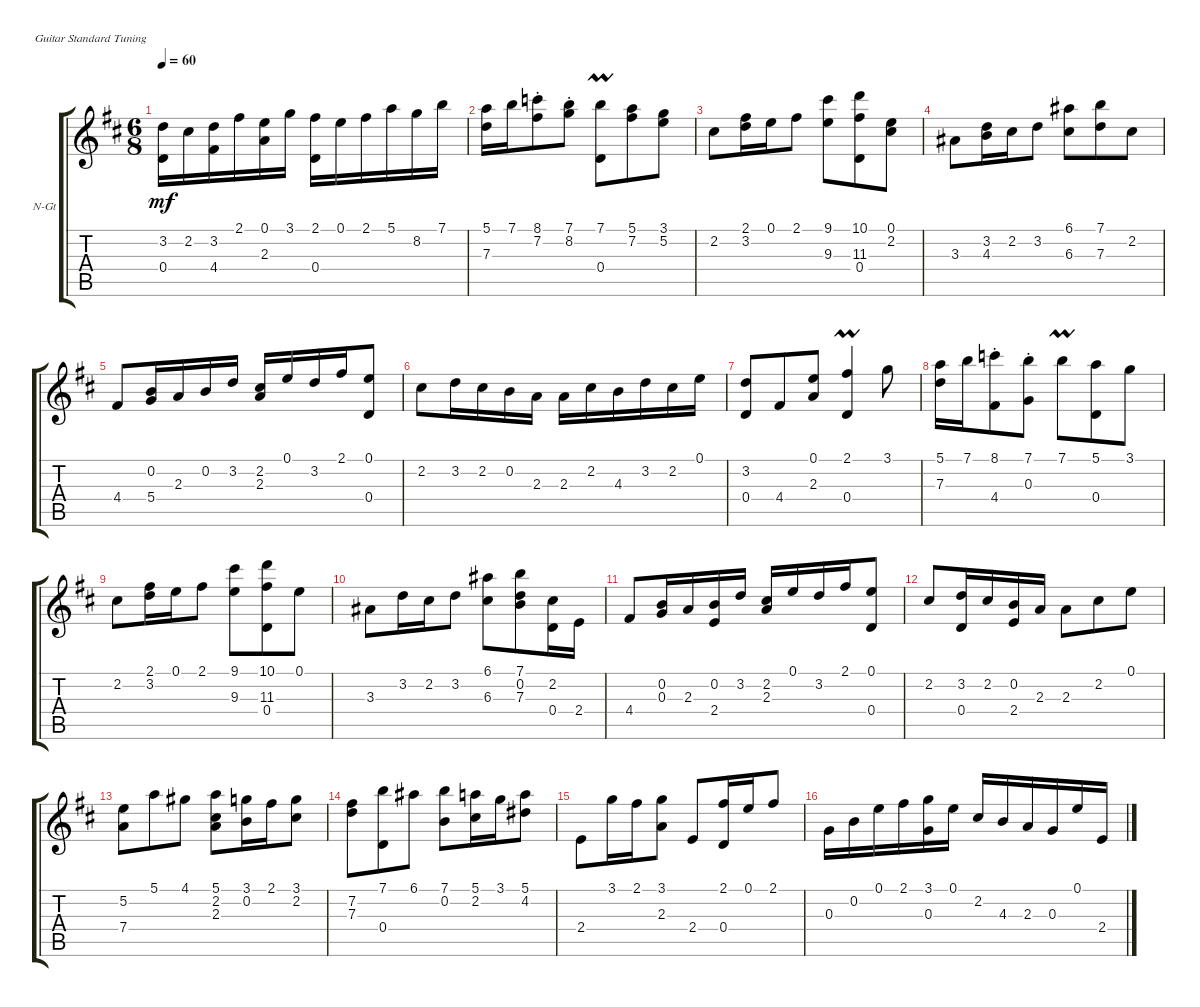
\defaultSystemsLayout 4
\bracketExtendMode groupsimilarinstruments
\firstSystemTrackNameOrientation horizontal
\otherSystemsTrackNameOrientation horizontal
\track ("Nylon Guitar" "N-Gt") {instrument acousticguitarnylon}
\staff {score tabs}
\tuning (E4 B3 G3 D3 A2 E2)
\ts (6 8)
\tempo 60
\clef g2
\ks d
(0.4 3.2).16{dy mf instrument acousticguitarnylon} 2.2.16 (3.2 4.4).16 2.1.16 (0.1 2.3).16 3.1.16 (2.1 0.4).16 0.1.16 2.1.16 5.1.16 8.2.16 7.1.16 |
(5.1 7.3).16 7.1.16 (8.1{st} 7.2).8 (7.1{st} 8.2).8 (7.1{umordent} 0.4).8 (5.1 7.2).8 (3.1 5.2).8 |
2.2.8 (3.2 2.1).16 0.1.16 2.1.8 (9.1 9.3).8 (10.1 11.3 0.4).8 (2.2 0.1).8 |
3.3.8 (4.3 3.2).16 2.2.16 3.2.8 (6.1 6.3).8 (7.3 7.1).8 2.2.8 |
4.4.8 (5.4 0.2).16 2.3.16 0.2.16 3.2.16 (2.3 2.2).16 0.1.16 3.2.16 2.1.16 (0.1 0.4).8 |
2.2.8 3.2.16 2.2.16 0.2.16 2.3.16 2.3.16 2.2.16 4.3.16 3.2.16 2.2.16 0.1.16 |
(3.2 0.4).8 4.4.8 (2.3 0.1).8 (2.1{umordent} 0.4).4 3.1.8 |
(5.1 7.3).16 7.1.16 (8.1{st} 4.4).8 (7.1{st} 0.3).8 7.1{umordent}.8 (5.1 0.4).8 3.1.8 |
2.2.8 (3.2 2.1).16 0.1.16 2.1.8 (9.1 9.3).8 (10.1 11.3 0.4).8 0.1.8 |
3.3.8 3.2.16 2.2.16 3.2.8 (6.1 6.3).8 (7.3 0.2 7.1).8 (2.2 0.4).16 2.4.16 |
4.4.8 (0.2 0.3).16 2.3.16 (2.4 0.2).16 3.2.16 (2.2 2.3).16 0.1.16 3.2.16 2.1.16 (0.1 0.4).8 |
2.2.8 (3.2 0.4).16 2.2.16 (0.2 2.4).16 2.3.16 2.3.8 2.2.8 0.1.8 |
(5.2 7.4).8 5.1.8 4.1.8 (5.1 2.2 2.3).8 (3.1 0.2).16 2.1.16 (3.1 2.2).8 |
(7.2 7.3).8 (7.1 0.4).8 6.1.8 (7.1 0.2).8 (5.1 2.2).16 3.1.16 (5.1 4.2).8 |
2.4.8 3.1.16 2.1.16 (3.1 2.3).8 2.4.8 (0.4 2.1).16 0.1.16 2.1.8 |
0.3.16 0.2.16 0.1.16 2.1.16 (3.1 0.3).16 0.1.16 2.2.16 4.3.16 2.3.16 0.3.16 0.1.16 2.4.16
